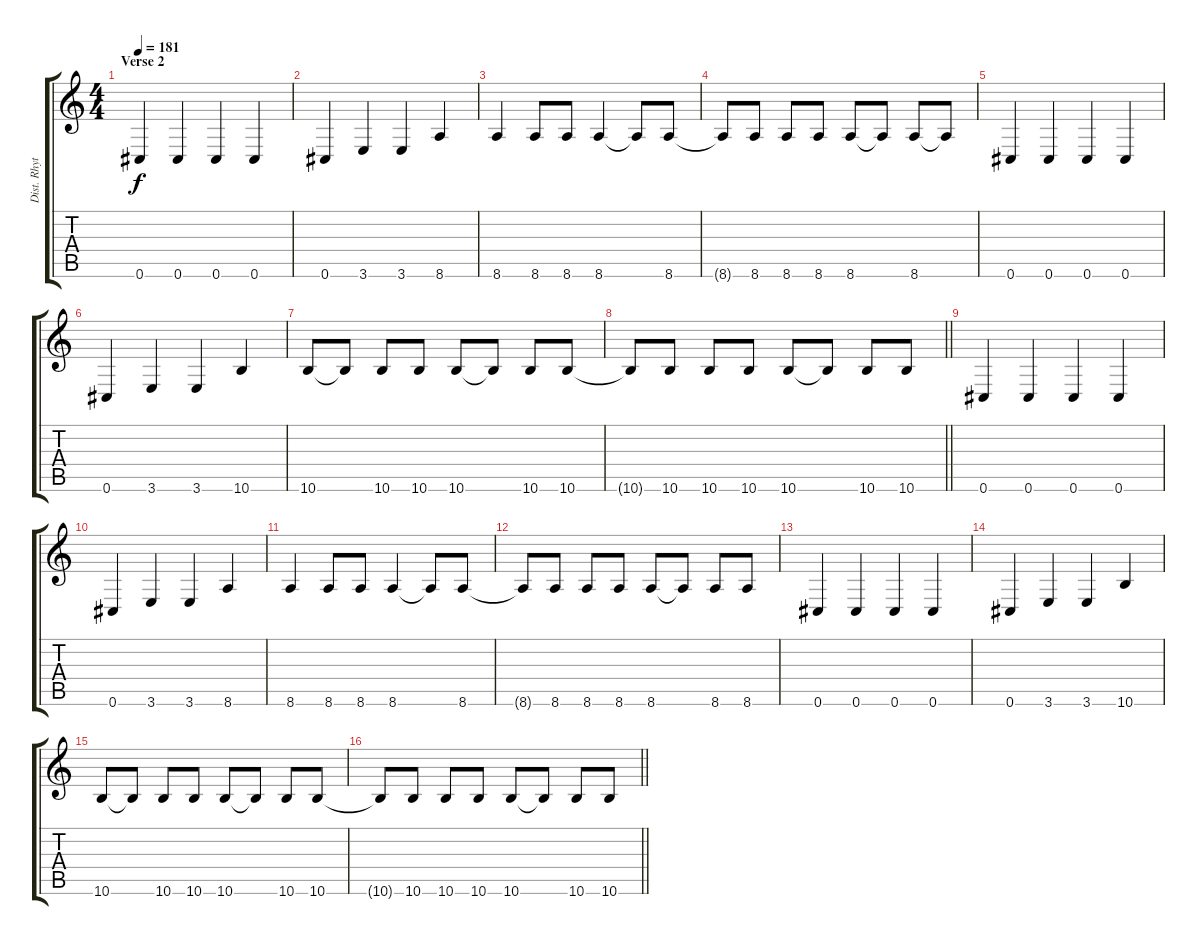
\track ("Dist. Rhytm Guitar [L]" "Dist. Rhyt") {instrument distortionguitar}
\staff {score tabs}
\tuning (Eb4 Bb3 Gb3 Db3 Ab2 Db2) {hide}
\ts (4 4)
\section ("" "Verse 2")
\tempo 181
\clef g2
\ks c
0.6.4{dy f} 0.6.4 0.6.4 0.6.4 |
0.6.4 3.6.4 3.6.4 8.6.4 |
8.6.4 8.6.8 8.6.8 8.6.4 8.6{t}.8 8.6.8 |
8.6{t}.8 8.6.8 8.6.8 8.6.8 8.6.8 8.6{t}.8 8.6.8 8.6{t}.8 |
0.6.4 0.6.4 0.6.4 0.6.4 |
0.6.4 3.6.4 3.6.4 10.6.4 |
10.6.8 10.6{t}.8 10.6.8 10.6.8 10.6.8 10.6{t}.8 10.6.8 10.6.8 |
\barLineRight lightlight
10.6{t}.8 10.6.8 10.6.8 10.6.8 10.6.8 10.6{t}.8 10.6.8 10.6.8 |
0.6.4 0.6.4 0.6.4 0.6.4 |
0.6.4 3.6.4 3.6.4 8.6.4 |
8.6.4 8.6.8 8.6.8 8.6.4 8.6{t}.8 8.6.8 |
8.6{t}.8 8.6.8 8.6.8 8.6.8 8.6.8 8.6{t}.8 8.6.8 8.6.8 |
0.6.4 0.6.4 0.6.4 0.6.4 |
0.6.4 3.6.4 3.6.4 10.6.4 |
10.6.8 10.6{t}.8 10.6.8 10.6.8 10.6.8 10.6{t}.8 10.6.8 10.6.8 |
\barLineRight lightlight
10.6{t}.8 10.6.8 10.6.8 10.6.8 10.6.8 10.6{t}.8 10.6.8 10.6.8
